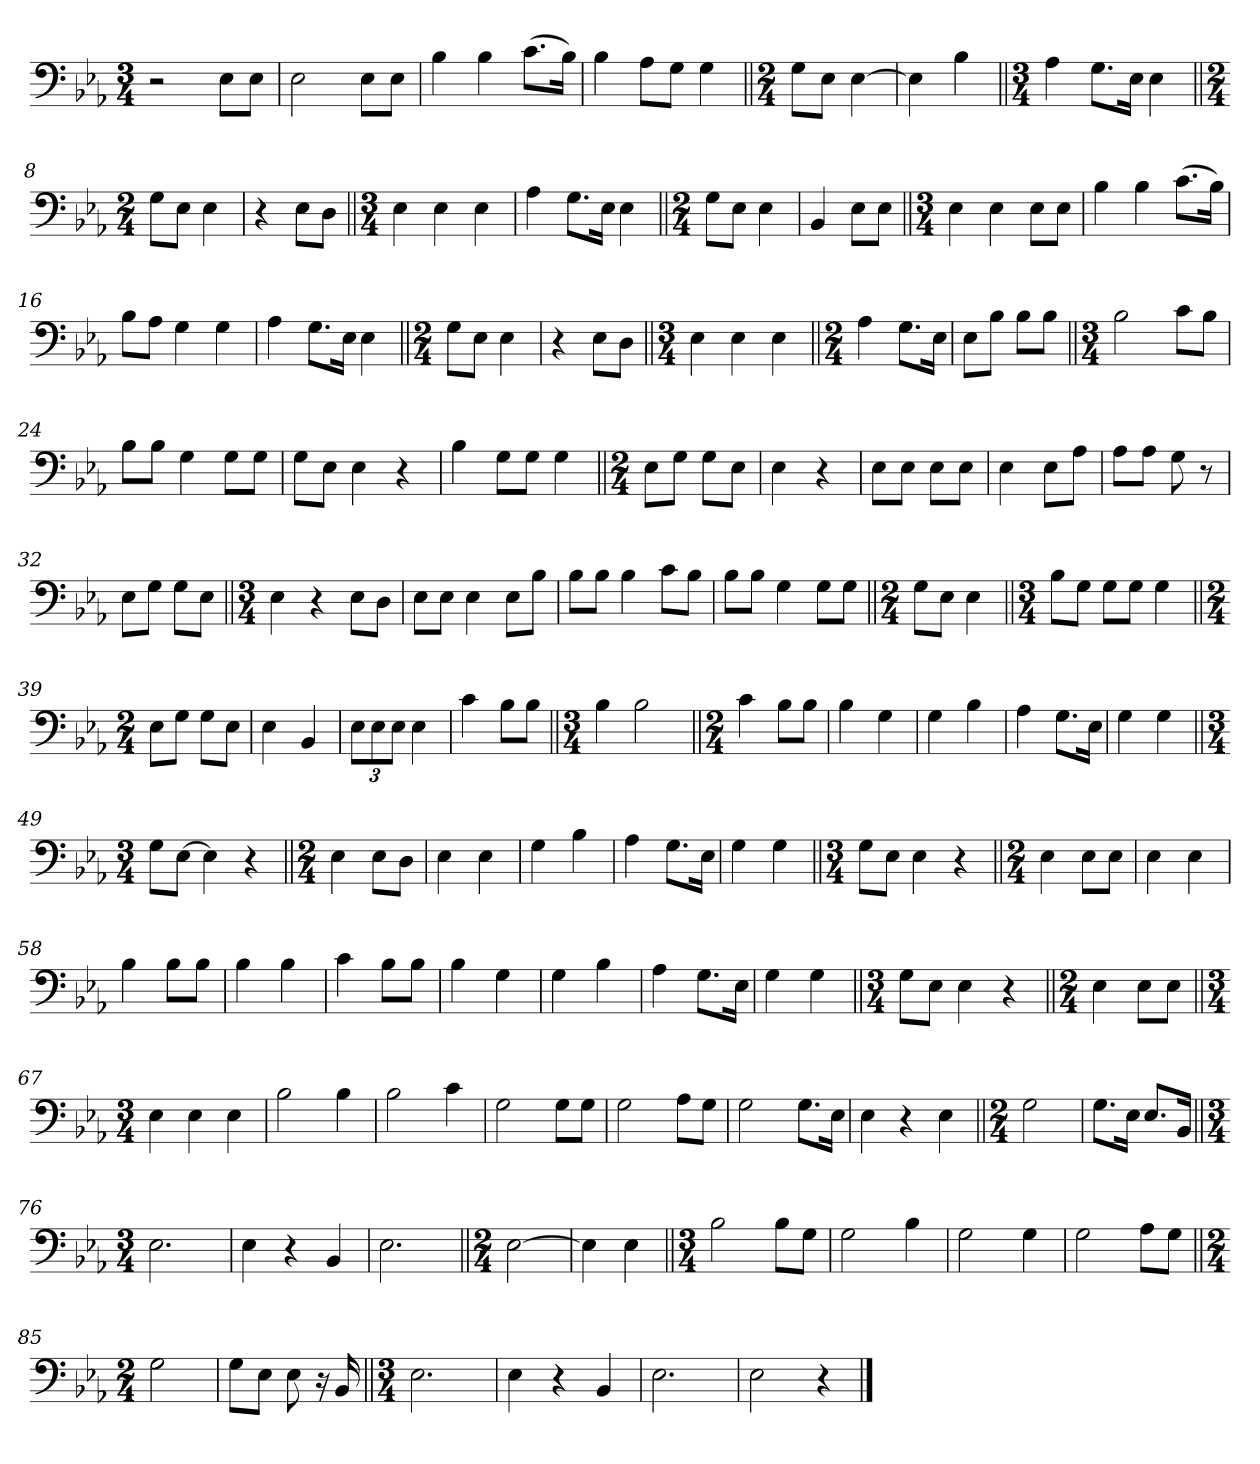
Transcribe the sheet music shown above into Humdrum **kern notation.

**kern
*part1
*staff1
*clefF4
*k[b-e-a-]
*M3/4
=1
2r
8E-\L
8E-\J
=2
2E-\
8E-\L
8E-\J
=3
4B-\
4B-\
(8.c\L
16B-\Jk)
=4
4B-\
8A-\L
8G\J
4G\
=5||
*M2/4
8G\L
8E-\J
[4E-\
=6
4E-\]
4B-\
=7||
*M3/4
4A-\
8.G\L
16E-\Jk
4E-\
=8||
*M2/4
8G\L
8E-\J
4E-\
=9
4r
8E-\L
8D\J
=10||
*M3/4
4E-\
4E-\
4E-\
=11
4A-\
8.G\L
16E-\Jk
4E-\
=12||
*M2/4
8G\L
8E-\J
4E-\
=13
4BB-/
8E-\L
8E-\J
=14||
*M3/4
4E-\
4E-\
8E-\L
8E-\J
=15
4B-\
4B-\
(8.c\L
16B-\Jk)
=16
8B-\L
8A-\J
4G\
4G\
=17
4A-\
8.G\L
16E-\Jk
4E-\
=18||
*M2/4
8G\L
8E-\J
4E-\
=19
4r
8E-\L
8D\J
=20||
*M3/4
4E-\
4E-\
4E-\
=21||
*M2/4
4A-\
8.G\L
16E-\Jk
=22
8E-\L
8B-\J
8B-\L
8B-\J
=23||
*M3/4
2B-\
8c\L
8B-\J
=24
8B-\L
8B-\J
4G\
8G\L
8G\J
=25
8G\L
8E-\J
4E-\
4r
=26
4B-\
8G\L
8G\J
4G\
=27||
*M2/4
8E-\L
8G\J
8G\L
8E-\J
=28
4E-\
4r
=29
8E-\L
8E-\J
8E-\L
8E-\J
=30
4E-\
8E-\L
8A-\J
=31
8A-\L
8A-\J
8G\
8r
=32
8E-\L
8G\J
8G\L
8E-\J
=33||
*M3/4
4E-\
4r
8E-\L
8D\J
=34
8E-\L
8E-\J
4E-\
8E-\L
8B-\J
=35
8B-\L
8B-\J
4B-\
8c\L
8B-\J
=36
8B-\L
8B-\J
4G\
8G\L
8G\J
=37||
*M2/4
8G\L
8E-\J
4E-\
=38||
*M3/4
8B-\L
8G\J
8G\L
8G\J
4G\
=39||
*M2/4
8E-\L
8G\J
8G\L
8E-\J
=40
4E-\
4BB-/
=41
12E-\L
12E-\
12E-\J
4E-\
=42
4c\
8B-\L
8B-\J
=43||
*M3/4
4B-\
2B-\
=44||
*M2/4
4c\
8B-\L
8B-\J
=45
4B-\
4G\
=46
4G\
4B-\
=47
4A-\
8.G\L
16E-\Jk
=48
4G\
4G\
=49||
*M3/4
8G\L
[8E-\J
4E-\]
4r
=50||
*M2/4
4E-\
8E-\L
8D\J
=51
4E-\
4E-\
=52
4G\
4B-\
=53
4A-\
8.G\L
16E-\Jk
=54
4G\
4G\
=55||
*M3/4
8G\L
8E-\J
4E-\
4r
=56||
*M2/4
4E-\
8E-\L
8E-\J
=57
4E-\
4E-\
=58
4B-\
8B-\L
8B-\J
=59
4B-\
4B-\
=60
4c\
8B-\L
8B-\J
=61
4B-\
4G\
=62
4G\
4B-\
=63
4A-\
8.G\L
16E-\Jk
=64
4G\
4G\
=65||
*M3/4
8G\L
8E-\J
4E-\
4r
=66||
*M2/4
4E-\
8E-\L
8E-\J
=67||
*M3/4
4E-\
4E-\
4E-\
=68
2B-\
4B-\
=69
2B-\
4c\
=70
2G\
8G\L
8G\J
=71
2G\
8A-\L
8G\J
=72
2G\
8.G\L
16E-\Jk
=73
4E-\
4r
4E-\
=74||
*M2/4
2G\
=75
8.G\L
16E-\Jk
8.E-/L
16BB-/Jk
=76||
*M3/4
2.E-\
=77
4E-\
4r
4BB-/
=78
2.E-\
=79||
*M2/4
[2E-\
=80
4E-\]
4E-\
=81||
*M3/4
2B-\
8B-\L
8G\J
=82
2G\
4B-\
=83
2G\
4G\
=84
2G\
8A-\L
8G\J
=85||
*M2/4
2G\
=86
8G\L
8E-\J
8E-\
16r
16BB-/
=87||
*M3/4
2.E-\
=88
4E-\
4r
4BB-/
=89
2.E-\
=90
2E-\
4r
==
*-
